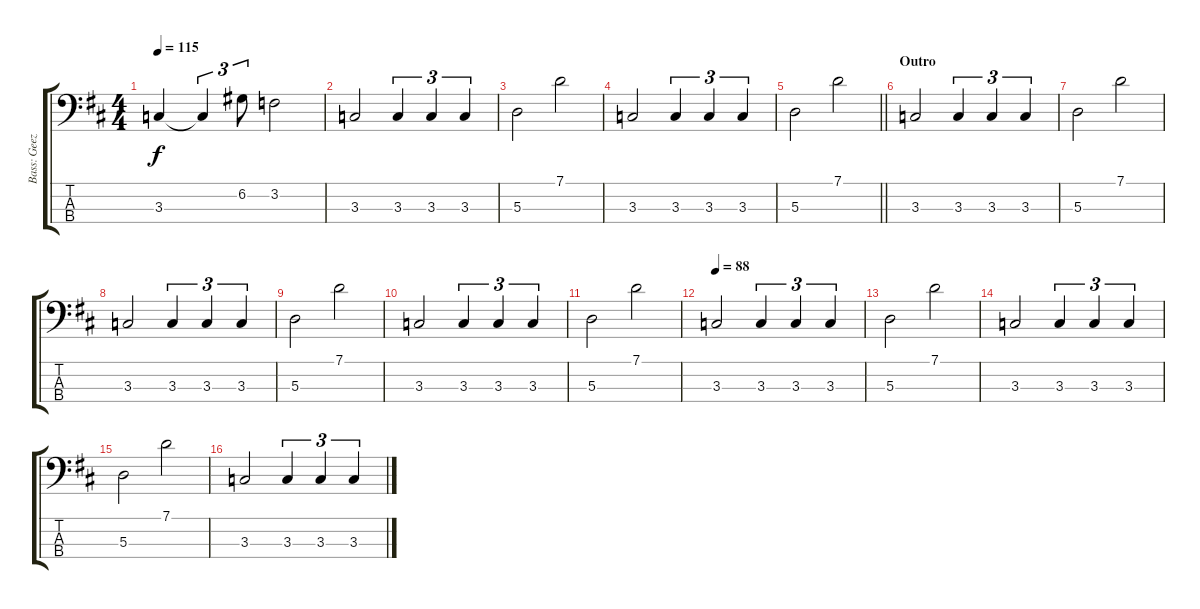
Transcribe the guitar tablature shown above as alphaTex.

\track ("Bass: Geezer" "Bass: Geez") {instrument electricbassfinger}
\staff {score tabs}
\tuning (G2 D2 A1 E1) {hide}
\ts (4 4)
\tempo 115
\clef f4
\ks d
3.3.4{dy f} 3.3{t}.4{tu (3 2)} 6.2.8{tu (3 2)} 3.2.2 |
3.3.2 3.3.4{tu (3 2)} 3.3.4{tu (3 2)} 3.3.4{tu (3 2)} |
5.3.2 7.1.2 |
3.3.2 3.3.4{tu (3 2)} 3.3.4{tu (3 2)} 3.3.4{tu (3 2)} |
\barLineRight lightlight
5.3.2 7.1.2 |
\section ("" "Outro")
3.3.2 3.3.4{tu (3 2)} 3.3.4{tu (3 2)} 3.3.4{tu (3 2)} |
5.3.2 7.1.2 |
3.3.2 3.3.4{tu (3 2)} 3.3.4{tu (3 2)} 3.3.4{tu (3 2)} |
5.3.2 7.1.2 |
3.3.2 3.3.4{tu (3 2)} 3.3.4{tu (3 2)} 3.3.4{tu (3 2)} |
5.3.2 7.1.2 |
\tempo 88
3.3.2 3.3.4{tu (3 2)} 3.3.4{tu (3 2)} 3.3.4{tu (3 2)} |
5.3.2 7.1.2 |
3.3.2 3.3.4{tu (3 2)} 3.3.4{tu (3 2)} 3.3.4{tu (3 2)} |
5.3.2 7.1.2 |
3.3.2 3.3.4{tu (3 2)} 3.3.4{tu (3 2)} 3.3.4{tu (3 2)}
